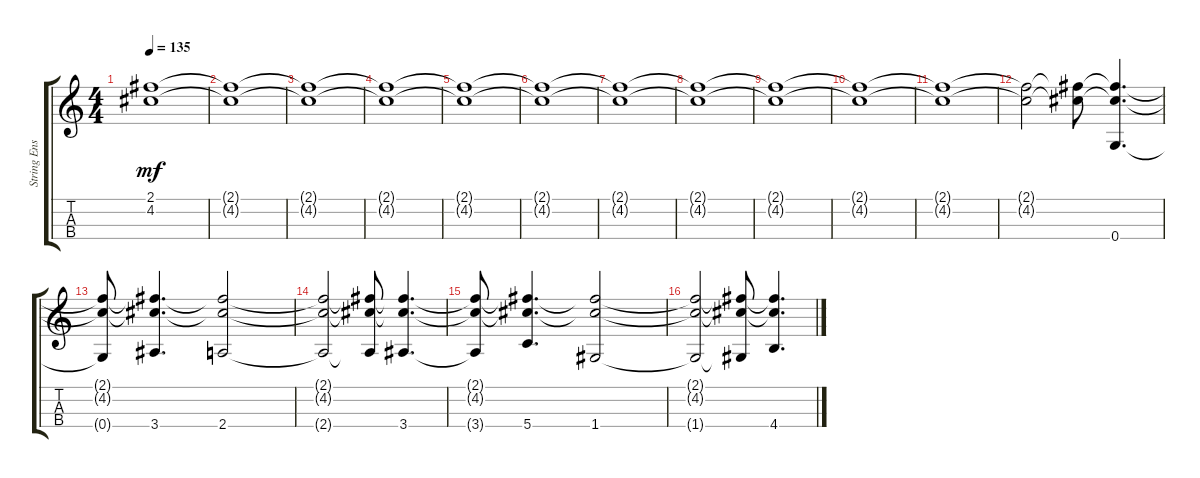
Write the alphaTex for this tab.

\track ("String Ensemble 2/French Horn (echo)" "String Ens") {instrument stringensemble2}
\staff {score tabs}
\tuning (E5 A4 D4 G3) {hide}
\ts (4 4)
\tempo 135
\clef g2
\ks c
(2.1{t} 4.2{t}).1{dy mf} |
(2.1{t} 4.2{t}).1 |
(2.1{t} 4.2{t}).1 |
(2.1{t} 4.2{t}).1 |
(2.1{t} 4.2{t}).1 |
(2.1{t} 4.2{t}).1 |
(2.1{t} 4.2{t}).1 |
(2.1{t} 4.2{t}).1 |
(2.1{t} 4.2{t}).1 |
(2.1{t} 4.2{t}).1 |
(2.1{t} 4.2{t}).1 |
(2.1{t} 4.2{t}).2 (2.1{t} 4.2{t}).8 (2.1{t} 4.2{t} 0.4).4{d} |
(2.1{t} 4.2{t} 0.4{t}).8 (2.1{t} 4.2{t} 3.4).4{d} (2.1{t} 4.2{t} 2.4).2 |
(2.1{t} 4.2{t} 2.4{t}).2 (2.1{t} 4.2{t} 2.4{t}).8 (2.1{t} 4.2{t} 3.4).4{d} |
(2.1{t} 4.2{t} 3.4{t}).8 (2.1{t} 4.2{t} 5.4).4{d} (2.1{t} 4.2{t} 1.4).2 |
(2.1{t} 4.2{t} 1.4{t}).2 (2.1{t} 4.2{t} 1.4{t}).8 (2.1{t} 4.2{t} 4.4).4{d}
